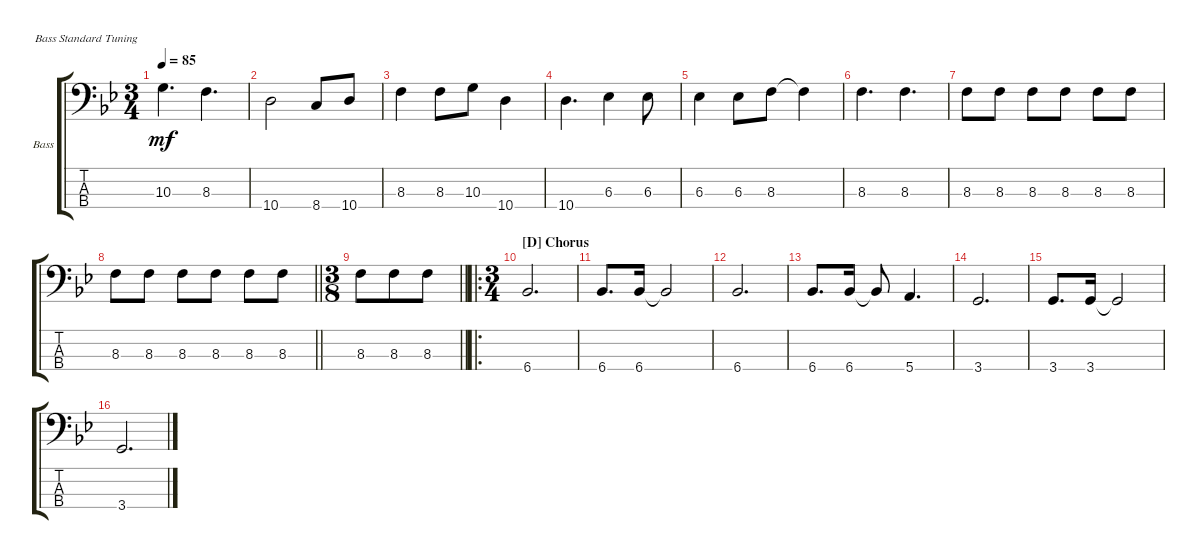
\bracketExtendMode groupsimilarinstruments
\firstSystemTrackNameOrientation horizontal
\otherSystemsTrackNameOrientation horizontal
\track ("Bass" "Bass") {instrument electricbassfinger}
\staff {score tabs}
\tuning (G2 D2 A1 E1)
\ts (3 4)
\tempo 85
\clef f4
\scale
0.333333
\ks bb
10.3{t}.4{d dy mf} 8.3.4{d} |
\scale
0.333333 10.4.2 8.4.8 10.4.8 |
\scale
0.333333 8.3.4 8.3.8 10.3.8 10.4.4 |
\scale
0.333333 10.4.4{d} 6.3.4 6.3.8 |
\scale
0.333333 6.3.4 6.3.8 8.3.8 8.3{t}.4 |
\scale
0.333333 8.3.4{d} 8.3.4{d} |
\scale
0.241379 8.3.8 8.3.8 8.3.8 8.3.8 8.3.8 8.3.8 |
\scale
0.241379
\barLineRight lightlight
8.3.8 8.3.8 8.3.8 8.3.8 8.3.8 8.3.8 |
\ts (3 8)
\scale
0.517241
\barLineRight lightlight
8.3.8 8.3.8 8.3.8 |
\ro
\ts (3 4)
\section ("D" "Chorus")
\scale
0.538462 6.4.2{d} |
\scale
0.230769 6.4.8{d} 6.4.16 6.4{t}.2 |
\scale
0.230769 6.4.2{d} |
\scale
0.333333 6.4.8{d} 6.4.16 6.4{t}.8 5.4.4{d} |
\scale
0.333333 3.4.2{d} |
\scale
0.333333 3.4.8{d} 3.4.16 3.4{t}.2 |
\scale
0.333333 3.4.2{d}
